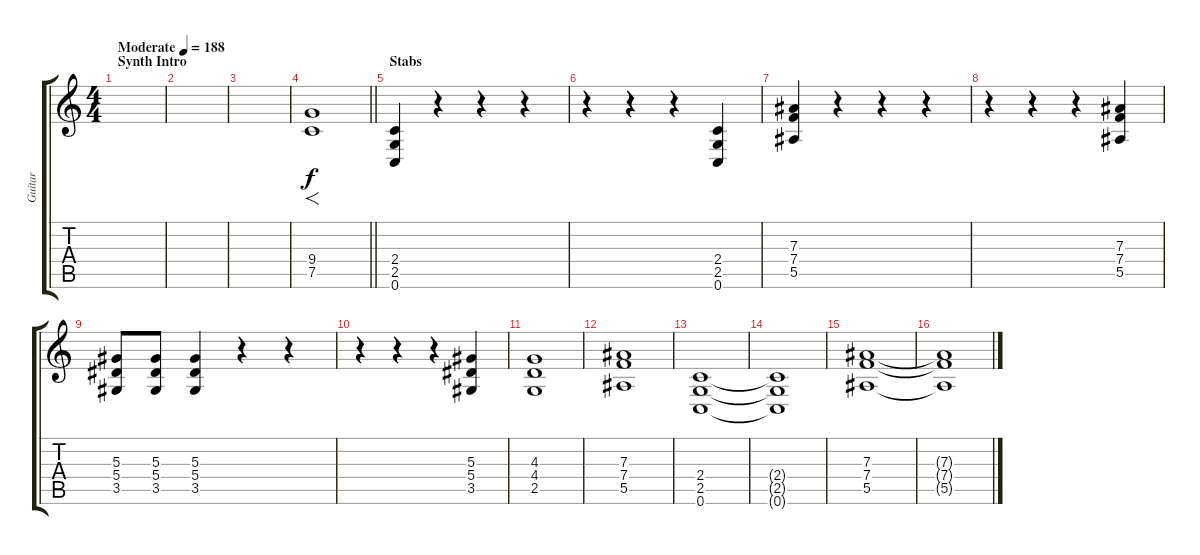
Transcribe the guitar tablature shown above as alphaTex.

\track ("Guitar" "Guitar") {instrument distortionguitar}
\staff {score tabs}
\tuning (C4 G3 Eb3 Bb2 F2 C2) {hide}
\ts (4 4)
\section ("" "Synth Intro")
\tempo (188 "Moderate")
\clef g2
\ks c
|
|
|
\barLineRight lightlight
(9.4 7.5).1{f} |
\section ("" "Stabs")
(2.4 2.5 0.6).4 r.4 r.4 r.4 |
r.4 r.4 r.4 (2.4 2.5 0.6).4 |
(7.3 7.4 5.5).4 r.4 r.4 r.4 |
r.4 r.4 r.4 (7.3 7.4 5.5).4 |
(5.3 5.4 3.5).8 (5.3 5.4 3.5).8 (5.3 5.4 3.5).4 r.4 r.4 |
r.4 r.4 r.4 (5.3 5.4 3.5).4 |
(4.3 4.4 2.5).1 |
(7.3 7.4 5.5).1 |
(2.4 2.5 0.6).1 |
(2.4{t} 2.5{t} 0.6{t}).1 |
(7.3 7.4 5.5).1 |
(7.3{t} 7.4{t} 5.5{t}).1
